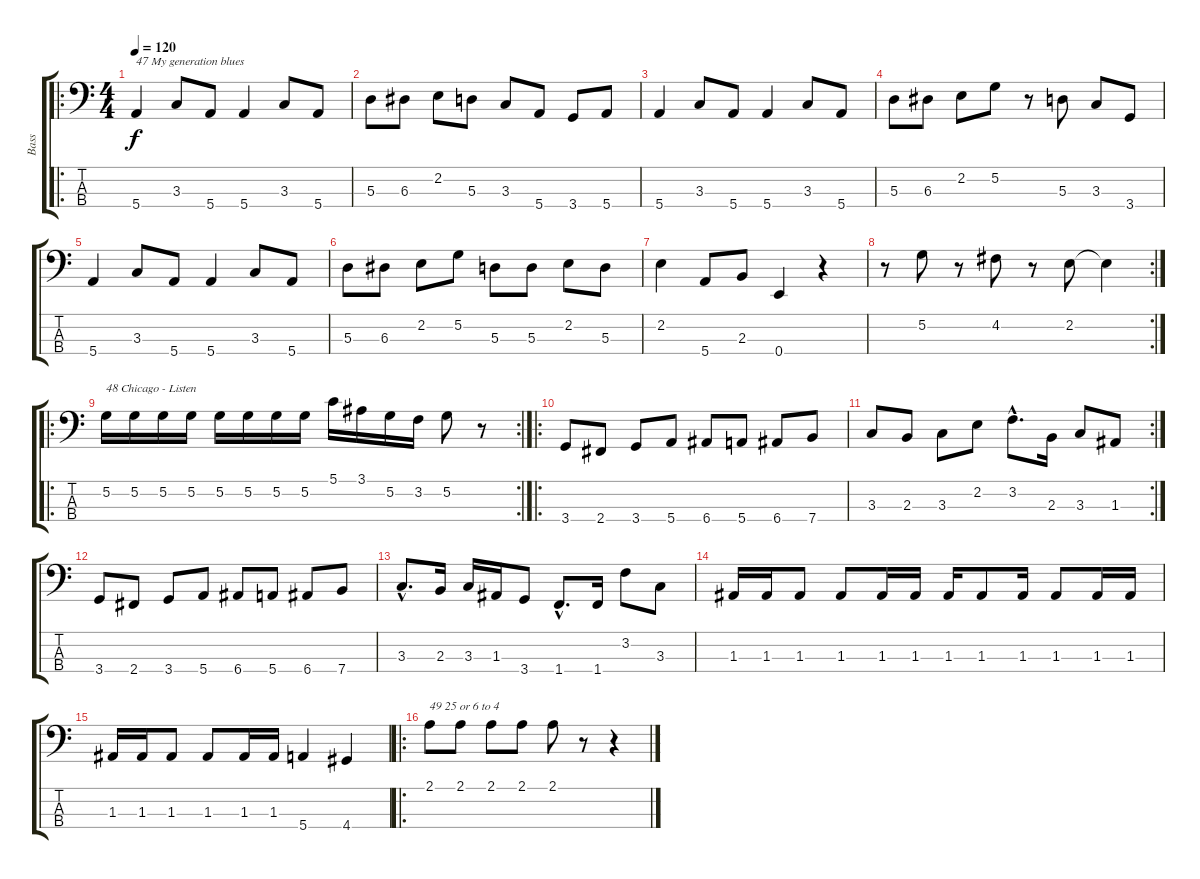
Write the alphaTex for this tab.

\track ("Bass" "Bass") {instrument electricbassfinger}
\staff {score tabs}
\tuning (G2 D2 A1 E1) {hide}
\ro
\ts (4 4)
\tempo 120
\clef f4
\ks c
5.4.4{txt "47 My generation blues" dy f} 3.3.8 5.4.8 5.4.4 3.3.8 5.4.8 |
5.3.8 6.3.8 2.2.8 5.3.8 3.3.8 5.4.8 3.4.8 5.4.8 |
5.4.4 3.3.8 5.4.8 5.4.4 3.3.8 5.4.8 |
5.3.8 6.3.8 2.2.8 5.2.8 r.8 5.3.8 3.3.8 3.4.8 |
5.4.4 3.3.8 5.4.8 5.4.4 3.3.8 5.4.8 |
5.3.8 6.3.8 2.2.8 5.2.8 5.3.8 5.3.8 2.2.8 5.3.8 |
2.2.4 5.4.8 2.3.8 0.4.4 r.4 |
\rc 2
r.8 5.2.8 r.8 4.2.8 r.8 2.2.8 2.2{t}.4 |
\ro
\rc 2
5.2.16{txt "48 Chicago - Listen"} 5.2.16 5.2.16 5.2.16 5.2.16 5.2.16 5.2.16 5.2.16 5.1.16 3.1.16 5.2.16 3.2.16 5.2.8 r.8 |
\ro
3.4.8 2.4.8 3.4.8 5.4.8 6.4.8 5.4.8 6.4.8 7.4.8 |
\rc 2
3.3.8 2.3.8 3.3.8 2.2.8 3.2{hac}.8{d} 2.3.16 3.3.8 1.3.8 |
3.4.8 2.4.8 3.4.8 5.4.8 6.4.8 5.4.8 6.4.8 7.4.8 |
3.3{hac}.8{d} 2.3.16 3.3.16 1.3.16 3.4.8 1.4{hac}.8{d} 1.4.16 3.2.8 3.3.8 |
1.3.16 1.3.16 1.3.8 1.3.8 1.3.16 1.3.16 1.3.16 1.3.8 1.3.16 1.3.8 1.3.16 1.3.16 |
1.3.16 1.3.16 1.3.8 1.3.8 1.3.16 1.3.16 5.4.4 4.4.4 |
\ro
2.1.8{txt "49 25 or 6 to 4"} 2.1.8 2.1.8 2.1.8 2.1.8 r.8 r.4
